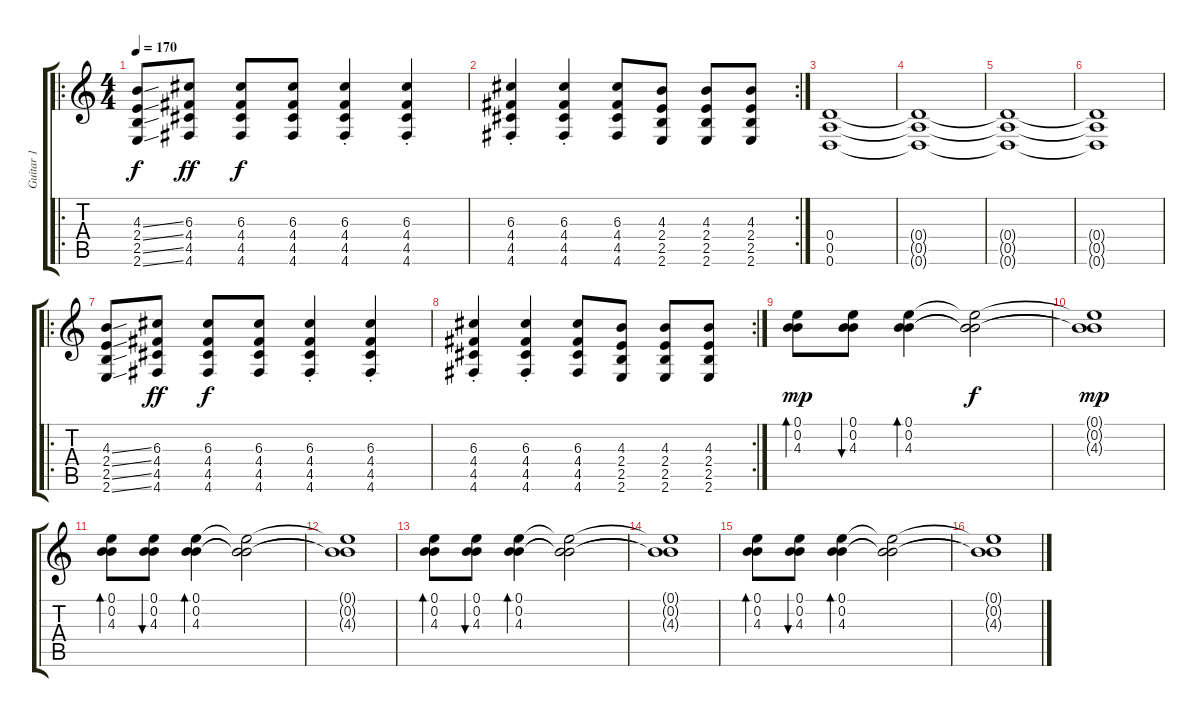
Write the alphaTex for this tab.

\track ("Guitar 1" "Guitar 1") {instrument distortionguitar}
\staff {score tabs}
\tuning (E4 B3 G3 D3 A2 D2) {hide}
\ro
\ts (4 4)
\tempo 170
\clef g2
\ks c
(4.3{ss} 2.4{ss} 2.5{ss} 2.6{ss}).8{dy f} (6.3 4.4 4.5 4.6).8{dy ff} (6.3 4.4 4.5 4.6).8{dy f} (6.3 4.4 4.5 4.6).8 (6.3{st} 4.4{st} 4.5{st} 4.6{st}).4 (6.3{st} 4.4{st} 4.5{st} 4.6{st}).4 |
\rc 2
(6.3{st} 4.4{st} 4.5{st} 4.6{st}).4 (6.3{st} 4.4{st} 4.5{st} 4.6{st}).4 (6.3 4.4 4.5 4.6).8 (4.3 2.4 2.5 2.6).8 (4.3 2.4 2.5 2.6).8 (4.3 2.4 2.5 2.6).8 |
(0.4 0.5 0.6).1 |
(0.4{t} 0.5{t} 0.6{t}).1 |
(0.4{t} 0.5{t} 0.6{t}).1 |
(0.4{t} 0.5{t} 0.6{t}).1 |
\ro
(4.3{ss} 2.4{ss} 2.5{ss} 2.6{ss}).8 (6.3 4.4 4.5 4.6).8{dy ff} (6.3 4.4 4.5 4.6).8{dy f} (6.3 4.4 4.5 4.6).8 (6.3{st} 4.4{st} 4.5{st} 4.6{st}).4 (6.3{st} 4.4{st} 4.5{st} 4.6{st}).4 |
\rc 2
(6.3{st} 4.4{st} 4.5{st} 4.6{st}).4 (6.3{st} 4.4{st} 4.5{st} 4.6{st}).4 (6.3 4.4 4.5 4.6).8 (4.3 2.4 2.5 2.6).8 (4.3 2.4 2.5 2.6).8 (4.3 2.4 2.5 2.6).8 |
(0.1 0.2 4.3).8{bd 60 dy mp instrument electricguitarclean} (0.1 0.2 4.3).8{bu 60} (0.1 0.2 4.3).4{bd 60} (0.1{t} 0.2{t} 4.3{t}).2{dy f} |
(0.1{t} 0.2{t} 4.3{t}).1{dy mp} |
(0.1 0.2 4.3).8{bd 60} (0.1 0.2 4.3).8{bu 60} (0.1 0.2 4.3).4{bd 60} (0.1{t} 0.2{t} 4.3{t}).2 |
(0.1{t} 0.2{t} 4.3{t}).1 |
(0.1 0.2 4.3).8{bd 60} (0.1 0.2 4.3).8{bu 60} (0.1 0.2 4.3).4{bd 60} (0.1{t} 0.2{t} 4.3{t}).2 |
(0.1{t} 0.2{t} 4.3{t}).1 |
(0.1 0.2 4.3).8{bd 60} (0.1 0.2 4.3).8{bu 60} (0.1 0.2 4.3).4{bd 60} (0.1{t} 0.2{t} 4.3{t}).2 |
(0.1{t} 0.2{t} 4.3{t}).1
